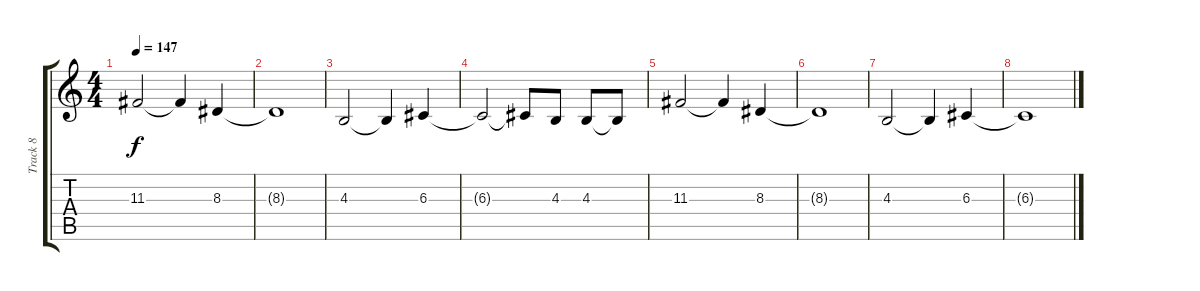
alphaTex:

\track ("Track 8" "Track 8") {instrument synthstrings1}
\staff {score tabs}
\tuning (E4 B3 G3 D3 A2 E2) {hide}
\ts (4 4)
\tempo 147
\clef g2
\ks c
11.3.2{dy f} 11.3{t}.4 8.3.4 |
8.3{t}.1 |
4.3.2 4.3{t}.4 6.3.4 |
6.3{t}.2 6.3{t}.8 4.3.8 4.3.8 4.3{t}.8 |
11.3.2 11.3{t}.4 8.3.4 |
8.3{t}.1 |
4.3.2 4.3{t}.4 6.3.4 |
6.3{t}.1
